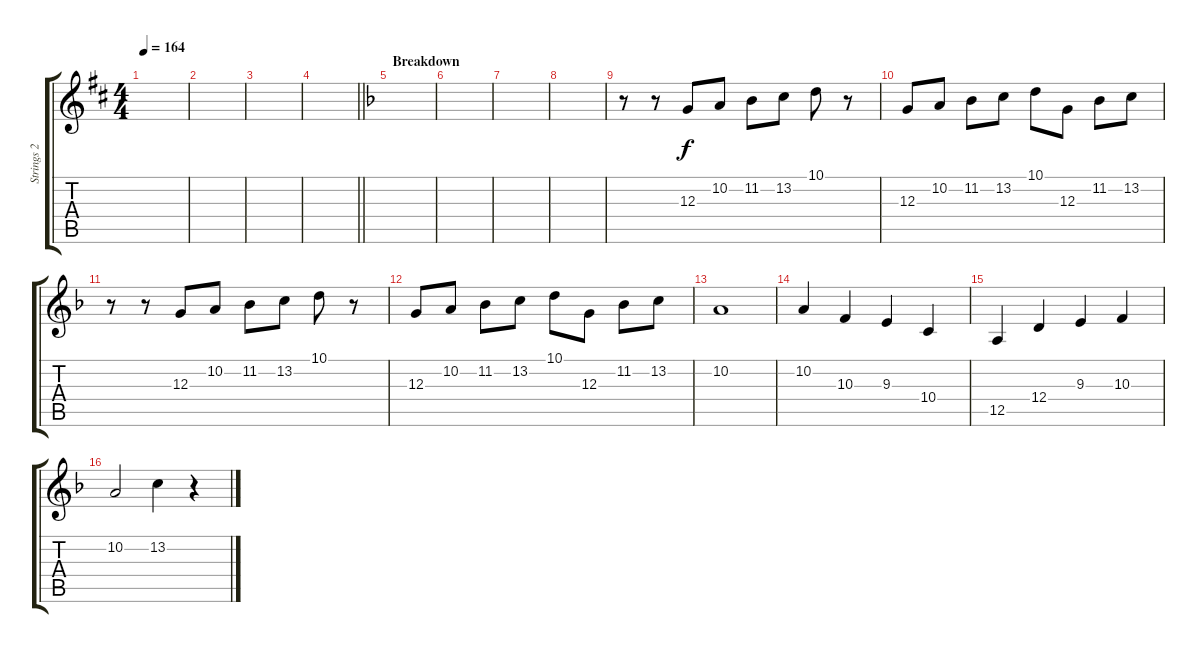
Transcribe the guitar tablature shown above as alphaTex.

\track ("Strings 2" "Strings 2") {instrument stringensemble1}
\staff {score tabs}
\tuning (E4 B3 G3 D3 A2 E2) {hide}
\ts (4 4)
\tempo 164
\clef g2
\ks bminor
|
|
|
\barLineRight lightlight
|
\section ("" "Breakdown")
\ks dminor
|
|
|
|
r.8 r.8 12.3.8 10.2.8 11.2.8 13.2.8 10.1.8 r.8 |
12.3.8 10.2.8 11.2.8 13.2.8 10.1.8 12.3.8 11.2.8 13.2.8 |
r.8 r.8 12.3.8 10.2.8 11.2.8 13.2.8 10.1.8 r.8 |
12.3.8 10.2.8 11.2.8 13.2.8 10.1.8 12.3.8 11.2.8 13.2.8 |
10.2.1 |
10.2.4 10.3.4 9.3.4 10.4.4 |
12.5.4 12.4.4 9.3.4 10.3.4 |
10.2.2 13.2.4 r.4
